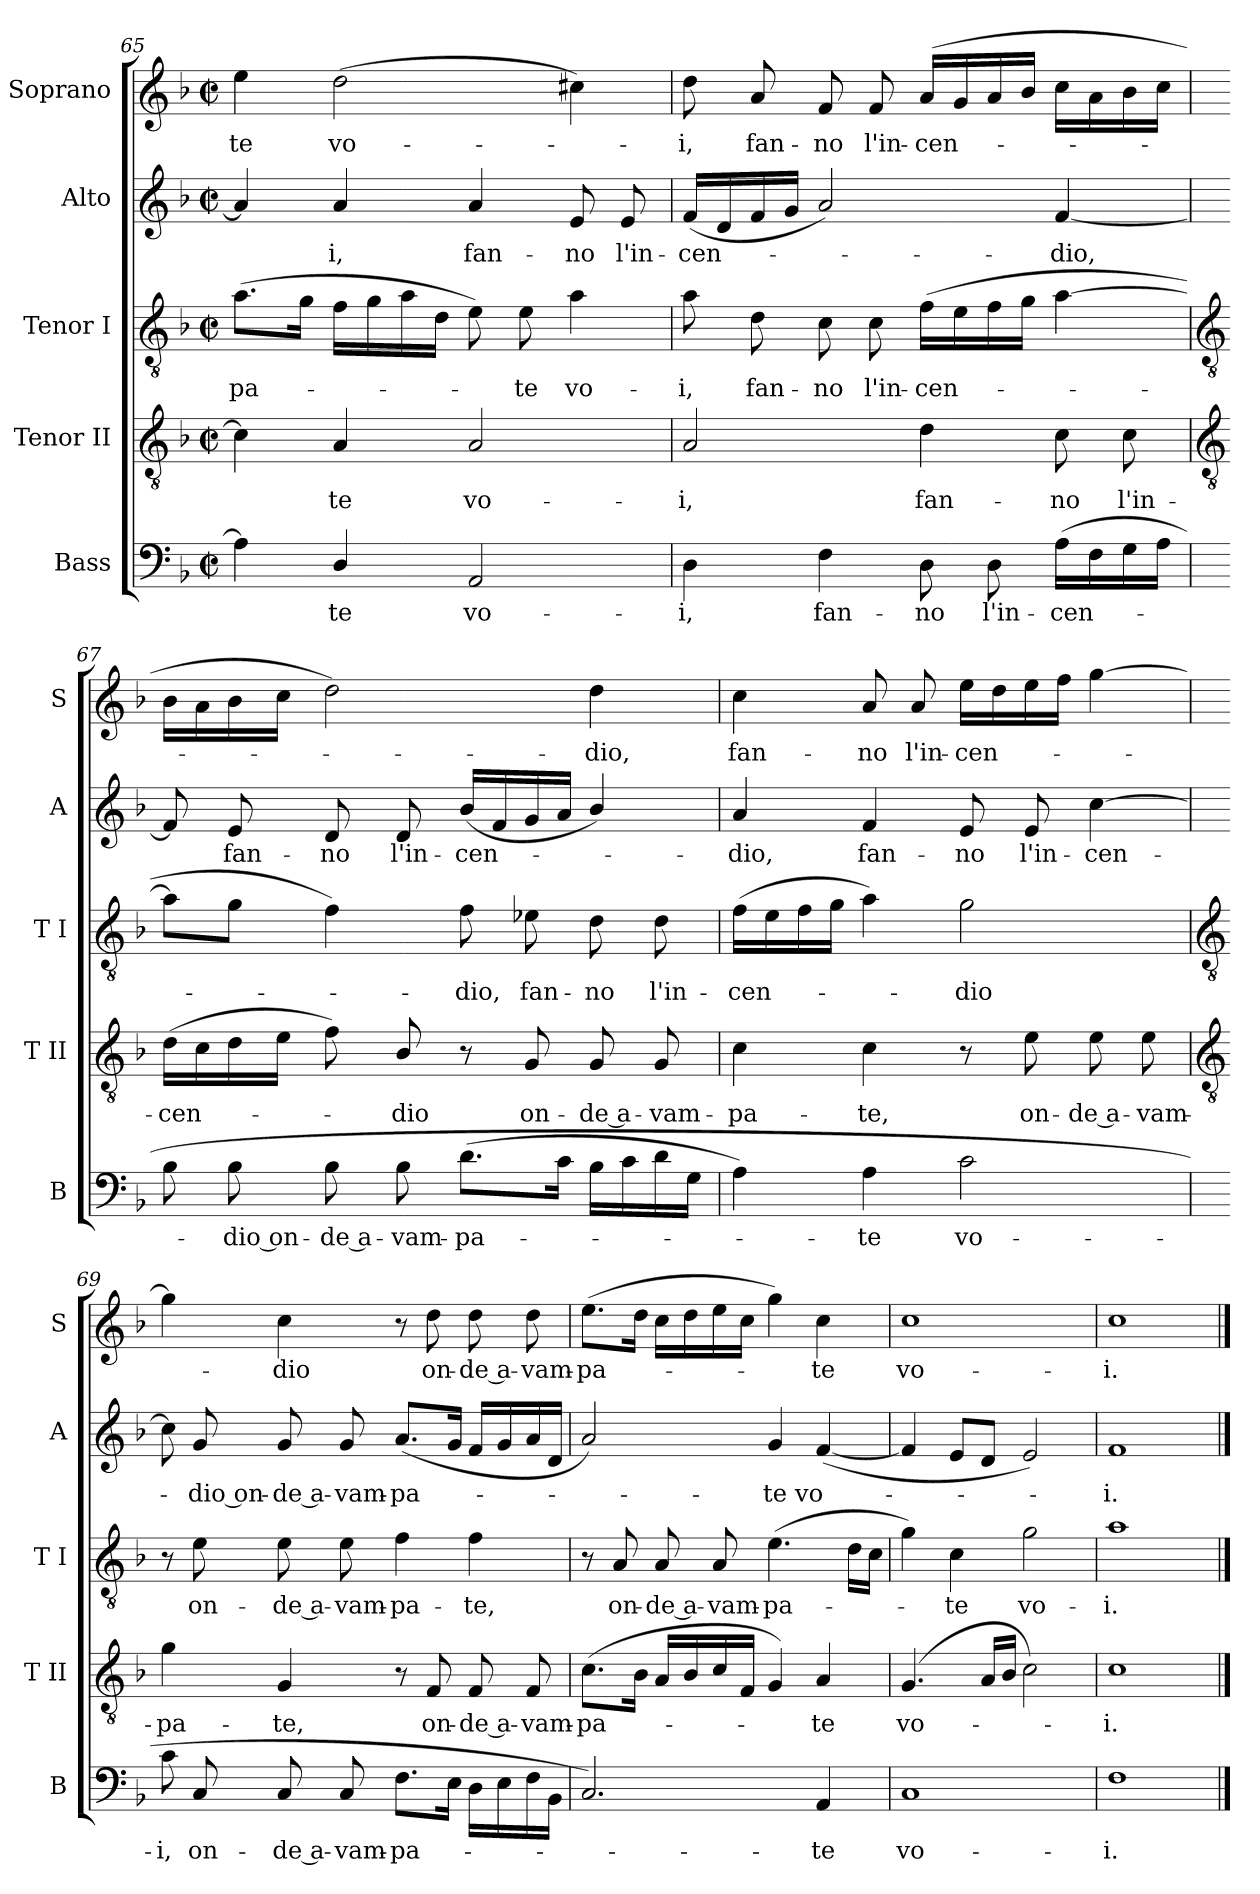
**kern	**text	**kern	**text	**kern	**text	**kern	**text	**kern	**text
*part5	*part5	*part4	*part4	*part3	*part3	*part2	*part2	*part1	*part1
*staff5	*staff5	*staff4	*staff4	*staff3	*staff3	*staff2	*staff2	*staff1	*staff1
*I"Bass	*	*I"Tenor II	*	*I"Tenor I	*	*I"Alto	*	*I"Soprano	*
*I'B	*	*I'T II	*	*I'T I	*	*I'A	*	*I'S	*
*clefF4	*	*clefGv2	*	*clefGv2	*	*clefG2	*	*clefG2	*
*k[b-]	*	*k[b-]	*	*k[b-]	*	*k[b-]	*	*k[b-]	*
*F:	*	*F:	*	*F:	*	*F:	*	*F:	*
*M2/2	*	*M2/2	*	*M2/2	*	*M2/2	*	*M2/2	*
*met(c|)	*	*met(c|)	*	*met(c|)	*	*met(c|)	*	*met(c|)	*
=65	=65	=65	=65	=65	=65	=65	=65	=65	=65
!	!	!	!	!	!LO:LY:b	!	!	!	!LO:LY:b
4A]	.	4c]	.	(>8.aL	-pa-	4a]	.	4ee	te
.	.	.	.	16gJ	.	.	.	.	.
!	!LO:LY:b	!	!LO:LY:b	!	!	!	!LO:LY:b	!	!LO:LY:b
4D/	te	4A	te	16fLL	.	4a	i,	(>2dd	vo-
.	.	.	.	16g	.	.	.	.	.
.	.	.	.	16a	.	.	.	.	.
.	.	.	.	16dJJ	.	.	.	.	.
!	!LO:LY:b	!	!LO:LY:b	!	!	!	!LO:LY:b	!	!
2AA	vo-	2A	vo-	8e)	.	4a	fan-	.	.
!	!	!	!	!	!LO:LY:b	!	!	!	!
.	.	.	.	8e	te	.	.	.	.
!	!	!	!	!	!LO:LY:b	!	!LO:LY:b	!	!
.	.	.	.	4a	vo-	8e	-no	4cc#X)	.
!	!	!	!	!	!	!	!LO:LY:b	!	!
.	.	.	.	.	.	8e	l'in-	.	.
=66	=66	=66	=66	=66	=66	=66	=66	=66	=66
!	!LO:LY:b	!	!LO:LY:b	!	!LO:LY:b	!	!LO:LY:b	!	!LO:LY:b
4D	-i,	2A	-i,	8a	-i,	(<16fLL	-cen-	8dd	i,
.	.	.	.	.	.	16d	.	.	.
!	!	!	!	!	!LO:LY:b	!	!	!	!LO:LY:b
.	.	.	.	8d	fan-	16f	.	8a	fan-
.	.	.	.	.	.	16gJJ	.	.	.
!	!LO:LY:b	!	!	!	!LO:LY:b	!	!	!	!LO:LY:b
4F	fan-	.	.	8c	-no	2a)	.	8f	-no
!	!	!	!	!	!LO:LY:b	!	!	!	!LO:LY:b
.	.	.	.	8c	l'in-	.	.	8f	l'in-
!	!LO:LY:b	!	!LO:LY:b	!	!LO:LY:b	!	!	!	!LO:LY:b
8D	-no	4d	fan-	(>16fLL	-cen-	.	.	(>16aLL	-cen-
.	.	.	.	16e	.	.	.	16g	.
!	!LO:LY:b	!	!	!	!	!	!	!	!
8D	l'in-	.	.	16f	.	.	.	16a	.
.	.	.	.	16gJJ	.	.	.	16b-JJ	.
!	!LO:LY:b	!	!LO:LY:b	!	!	!	!LO:LY:b	!	!
(>16ALL	-cen-	8c	-no	[4a	.	[4f	dio,	16ccLL	.
16F	.	.	.	.	.	.	.	16a	.
!	!	!	!LO:LY:b	!	!	!	!	!	!
16G	.	8c	l'in-	.	.	.	.	16b-	.
16AJJ	.	.	.	.	.	.	.	16ccJJ	.
!!LO:LB:g=z
=67	=67	=67	=67	=67	=67	=67	=67	=67	=67
*	*	*clefGv2	*	*clefGv2	*	*	*	*	*
!	!	!	!LO:LY:b	!	!	!	!	!	!
8B-	.	(>16dLL	-cen-	8aL]	.	8f]	.	16b-LL	.
.	.	16c	.	.	.	.	.	16a	.
!	!LO:LY:b	!	!	!	!	!	!LO:LY:b	!	!
8B-	dio on-	16d	.	8gJ	.	8e	fan-	16b-	.
.	.	16eJJ	.	.	.	.	.	16ccJJ	.
!	!LO:LY:b	!	!	!	!	!	!LO:LY:b	!	!
8B-	-de a-	8f)	.	4f)	.	8d	-no	2dd)	.
!	!LO:LY:b	!	!LO:LY:b	!	!	!	!LO:LY:b	!	!
8B-	-vam-	8B-/	dio	.	.	8d	l'in-	.	.
!	!LO:LY:b	!	!	!	!LO:LY:b	!	!LO:LY:b	!	!
(>8.dL	-pa-	8r	.	8f	dio,	(<16b-LL	-cen-	.	.
.	.	.	.	.	.	16f	.	.	.
!	!	!	!LO:LY:b	!	!LO:LY:b	!	!	!	!
.	.	8G	on-	8e-X	fan-	16g	.	.	.
16cJ	.	.	.	.	.	16aJJ	.	.	.
!	!	!	!LO:LY:b	!	!LO:LY:b	!	!	!	!LO:LY:b
16B-LL	.	8G	-de a-	8d	-no	4b-/)	.	4dd	dio,
16c	.	.	.	.	.	.	.	.	.
!	!	!	!LO:LY:b	!	!LO:LY:b	!	!	!	!
16d	.	8G	-vam-	8d	l'in-	.	.	.	.
16GJJ	.	.	.	.	.	.	.	.	.
=68	=68	=68	=68	=68	=68	=68	=68	=68	=68
!	!	!	!LO:LY:b	!	!LO:LY:b	!	!LO:LY:b	!	!LO:LY:b
4A)	.	4c	-pa-	(>16fLL	-cen-	4a	dio,	4cc	fan-
.	.	.	.	16e	.	.	.	.	.
.	.	.	.	16f	.	.	.	.	.
.	.	.	.	16gJJ	.	.	.	.	.
!	!LO:LY:b	!	!LO:LY:b	!	!	!	!LO:LY:b	!	!LO:LY:b
4A	te	4c	-te,	4a)	.	4f	fan-	8a	-no
!	!	!	!	!	!	!	!	!	!LO:LY:b
.	.	.	.	.	.	.	.	8a	l'in-
!	!LO:LY:b	!	!	!	!LO:LY:b	!	!LO:LY:b	!	!LO:LY:b
2c	vo-	8r	.	2g	dio	8e	-no	16eeLL	-cen-
.	.	.	.	.	.	.	.	16dd	.
!	!	!	!LO:LY:b	!	!	!	!LO:LY:b	!	!
.	.	8e	on-	.	.	8e	l'in-	16ee	.
.	.	.	.	.	.	.	.	16ffJJ	.
!	!	!	!LO:LY:b	!	!	!	!LO:LY:b	!	!
.	.	8e	-de a-	.	.	[4cc	-cen-	[4gg	.
!	!	!	!LO:LY:b	!	!	!	!	!	!
.	.	8e	-vam-	.	.	.	.	.	.
!!LO:LB:g=z
=69	=69	=69	=69	=69	=69	=69	=69	=69	=69
*	*	*clefGv2	*	*clefGv2	*	*	*	*	*
!	!LO:LY:b	!	!LO:LY:b	!	!	!	!	!	!
8c	-i,	4g	-pa-	8r	.	8cc]	.	4gg]	.
!	!LO:LY:b	!	!	!	!LO:LY:b	!	!LO:LY:b	!	!
8C	on-	.	.	8e	on-	8g	dio on-	.	.
!	!LO:LY:b	!	!LO:LY:b	!	!LO:LY:b	!	!LO:LY:b	!	!LO:LY:b
8C	-de a-	4G	-te,	8e	-de a-	8g	-de a-	4cc	dio
!	!LO:LY:b	!	!	!	!LO:LY:b	!	!LO:LY:b	!	!
8C	-vam-	.	.	8e	-vam-	8g	-vam-	.	.
!	!LO:LY:b	!	!	!	!LO:LY:b	!	!LO:LY:b	!	!
8.FL	-pa-	8r	.	4f	-pa-	(<8.aL	-pa-	8r	.
!	!	!	!LO:LY:b	!	!	!	!	!	!LO:LY:b
.	.	8F	on-	.	.	.	.	8dd	on-
16EJ	.	.	.	.	.	16gJ	.	.	.
!	!	!	!LO:LY:b	!	!LO:LY:b	!	!	!	!LO:LY:b
16DLL	.	8F	-de a-	4f	-te,	16fLL	.	8dd	-de a-
16E	.	.	.	.	.	16g	.	.	.
!	!	!	!LO:LY:b	!	!	!	!	!	!LO:LY:b
16F	.	8F	-vam-	.	.	16a	.	8dd	-vam-
16BB-JJ	.	.	.	.	.	16dJJ	.	.	.
=70	=70	=70	=70	=70	=70	=70	=70	=70	=70
!	!	!	!LO:LY:b	!	!	!	!	!	!LO:LY:b
2.C)	.	(<8.cL	-pa-	8r	.	2a)	.	(>8.eeL	-pa-
!	!	!	!	!	!LO:LY:b	!	!	!	!
.	.	.	.	8A	on-	.	.	.	.
.	.	16B-J	.	.	.	.	.	16ddJ	.
!	!	!	!	!	!LO:LY:b	!	!	!	!
.	.	16ALL	.	8A	-de a-	.	.	16ccLL	.
.	.	16B-	.	.	.	.	.	16dd	.
!	!	!	!	!	!LO:LY:b	!	!	!	!
.	.	16c	.	8A	-vam-	.	.	16ee	.
.	.	16FJJ	.	.	.	.	.	16ccJJ	.
!	!	!	!	!	!LO:LY:b	!	!LO:LY:b	!	!
.	.	4G)	.	(>4.e	-pa-	4g	te	4gg)	.
!	!LO:LY:b	!	!LO:LY:b	!	!	!	!LO:LY:b	!	!LO:LY:b
4AA	te	4A	te	.	.	(<[4f	vo-	4cc	te
.	.	.	.	16dLL	.	.	.	.	.
.	.	.	.	16cJJ	.	.	.	.	.
=71	=71	=71	=71	=71	=71	=71	=71	=71	=71
!	!LO:LY:b	!	!LO:LY:b	!	!	!	!	!	!LO:LY:b
1C	vo-	(<4.G	vo-	4g)	.	4f]	.	1cc	vo-
!	!	!	!	!	!LO:LY:b	!	!	!	!
.	.	.	.	4c	te	8eL	.	.	.
.	.	16ALL	.	.	.	8dJ	.	.	.
.	.	16B-JJ	.	.	.	.	.	.	.
!	!	!	!	!	!LO:LY:b	!	!	!	!
.	.	2c)	.	2g	vo-	2e)	.	.	.
=72	=72	=72	=72	=72	=72	=72	=72	=72	=72
!	!LO:LY:b	!	!LO:LY:b	!	!LO:LY:b	!	!LO:LY:b	!	!LO:LY:b
1F	-i.	1c	i.	1a	-i.	1f	i.	1cc	-i.
==	==	==	==	==	==	==	==	==	==
*-	*-	*-	*-	*-	*-	*-	*-	*-	*-
